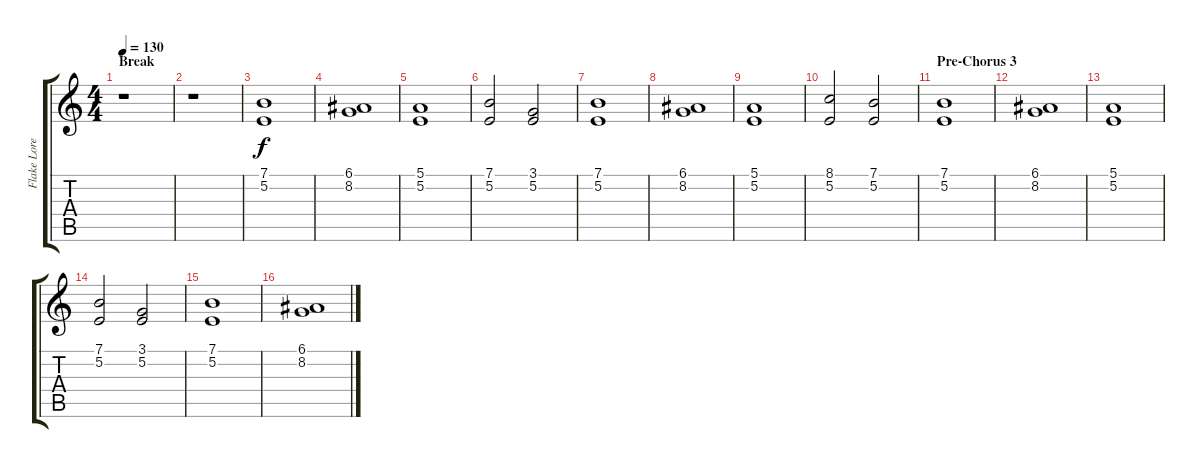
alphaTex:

\track ("Flake Lorenz" "Flake Lore") {instrument choiraahs}
\staff {score tabs}
\tuning (E4 B3 G3 D3 A2 E2) {hide}
\ts (4 4)
\section ("" "Break")
\tempo 130
\clef g2
\ks c
r.1{dy f} |
r.1 |
(7.1 5.2).1 |
(6.1 8.2).1 |
(5.1 5.2).1 |
(7.1 5.2).2 (3.1 5.2).2 |
(7.1 5.2).1 |
(6.1 8.2).1 |
(5.1 5.2).1 |
(8.1 5.2).2 (7.1 5.2).2 |
\section ("" "Pre-Chorus 3")
(7.1 5.2).1 |
(6.1 8.2).1 |
(5.1 5.2).1 |
(7.1 5.2).2 (3.1 5.2).2 |
(7.1 5.2).1 |
(6.1 8.2).1
